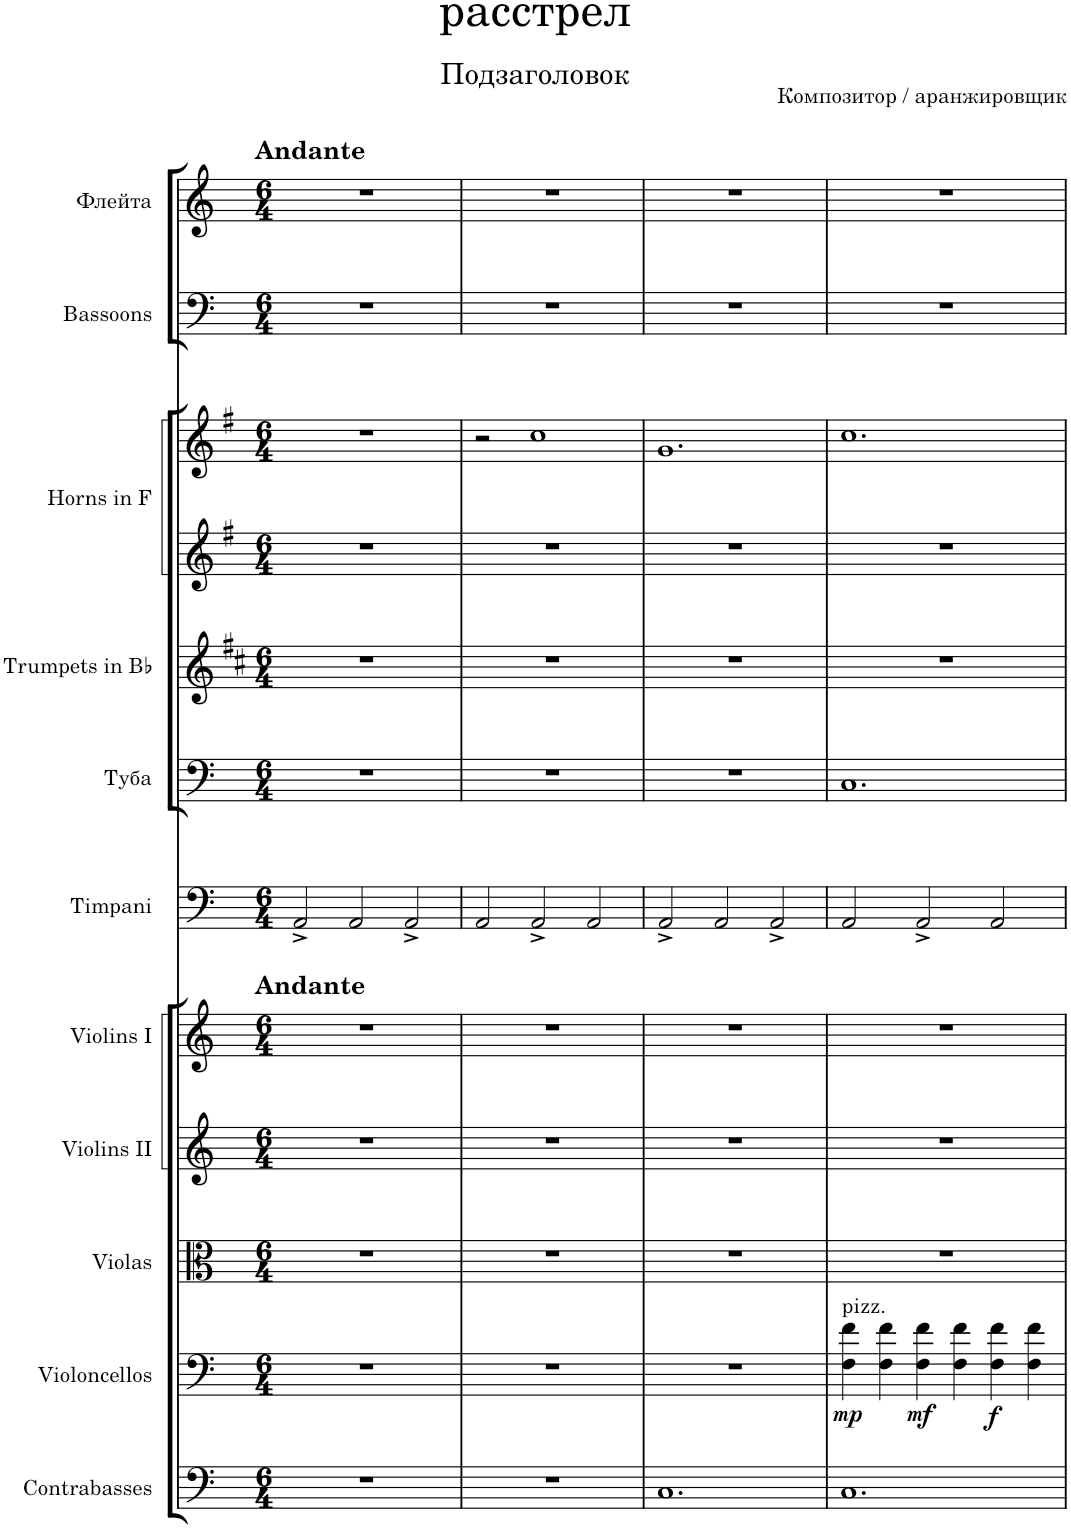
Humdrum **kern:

**kern	**kern	**dynam	**kern	**kern	**kern	**kern	**kern	**kern	**kern	**kern	**kern	**kern
*part11	*part10	*part10	*part9	*part8	*part7	*part6	*part5	*part4	*part3	*part3	*part2	*part1
*staff12	*staff11	*staff11	*staff10	*staff9	*staff8	*staff7	*staff6	*staff5	*staff4	*staff3	*staff2	*staff1
*I"Contrabasses	*I"Violoncellos	*	*I"Violas	*I"Violins II	*I"Violins I	*I"Timpani	*I"Туба	*I"Trumpets in Bb	*I"Horns in F	*	*I"Bassoons	*I"Флейта
*I'Cb.	*I'Vc.	*	*I'Vla.	*I'Vln. II	*I'Vln. I	*I'Timp.	*	*	*	*	*I'Bsn.	*
*clefF4	*clefF4	*	*clefC3	*clefG2	*clefG2	*clefF4	*clefF4	*clefG2	*clefG2	*clefG2	*clefF4	*clefG2
*Trd7c12	*	*	*	*	*	*	*	*Trd1c2	*Trd4c7	*Trd4c7	*	*
*k[]	*k[]	*	*k[]	*k[]	*k[]	*k[]	*k[]	*k[f#c#]	*k[f#]	*k[f#]	*k[]	*k[]
*M6/4	*M6/4	*	*M6/4	*M6/4	*M6/4	*M6/4	*M6/4	*M6/4	*M6/4	*M6/4	*M6/4	*M6/4
=1	=1	=1	=1	=1	=1	=1	=1	=1	=1	=1	=1	=1
!	!	!	!	!	!LO:TX:a:B:t=Andante	!	!	!	!	!	!	!
1.r	1.r	.	1.r	1.r	1.r	2AA^/	1.r	1.r	1.r	1.r	1.r	1.r
.	.	.	.	.	.	2AA/	.	.	.	.	.	.
.	.	.	.	.	.	2AA^/	.	.	.	.	.	.
=2	=2	=2	=2	=2	=2	=2	=2	=2	=2	=2	=2	=2
1.r	1.r	.	1.r	1.r	1.r	2AA/	1.r	1.r	1.r	2r	1.r	1.r
.	.	.	.	.	.	2AA^/	.	.	.	1cc	.	.
.	.	.	.	.	.	2AA/	.	.	.	.	.	.
=3	=3	=3	=3	=3	=3	=3	=3	=3	=3	=3	=3	=3
1.C	1.r	.	1.r	1.r	1.r	2AA^/	1.r	1.r	1.r	1.g	1.r	1.r
.	.	.	.	.	.	2AA/	.	.	.	.	.	.
.	.	.	.	.	.	2AA^/	.	.	.	.	.	.
=4	=4	=4	=4	=4	=4	=4	=4	=4	=4	=4	=4	=4
!	!LO:TX:a:t=pizz.	!	!	!	!	!	!	!	!	!	!	!
!	!	!LO:DY:b	!	!	!	!	!	!	!	!	!	!
1.C	4F\ 4f\	mp	1.r	1.r	1.r	2AA/	1.C	1.r	1.r	1.cc	1.r	1.r
.	4F\ 4f\	.	.	.	.	.	.	.	.	.	.	.
!	!	!LO:DY:b	!	!	!	!	!	!	!	!	!	!
.	4F\ 4f\	mf	.	.	.	2AA^/	.	.	.	.	.	.
.	4F\ 4f\	.	.	.	.	.	.	.	.	.	.	.
!	!	!LO:DY:b	!	!	!	!	!	!	!	!	!	!
.	4F\ 4f\	f	.	.	.	2AA/	.	.	.	.	.	.
.	4F\ 4f\	.	.	.	.	.	.	.	.	.	.	.
=	=	=	=	=	=	=	=	=	=	=	=	=
*-	*-	*-	*-	*-	*-	*-	*-	*-	*-	*-	*-	*-
